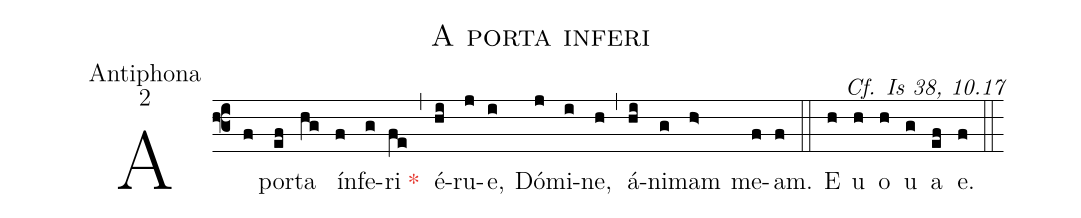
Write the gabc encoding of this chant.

name:A porta inferi;
office-part:Antiphona;
mode:2;
commentary:Cf. Is 38, 10.17;
%%
(f3)A(f) por(ef)ta(hg) ín(f)fe(g)ri(fe)<c>*</c> (,) é(hi)ru(j)e,(i) Dó(j)mi(i)ne,(h) (,) á(hi)ni(g)mam(h>) me(f)am.(f) (::)
E(h) u(h) o(h) u(g) a(ef) e.(f) (::)
